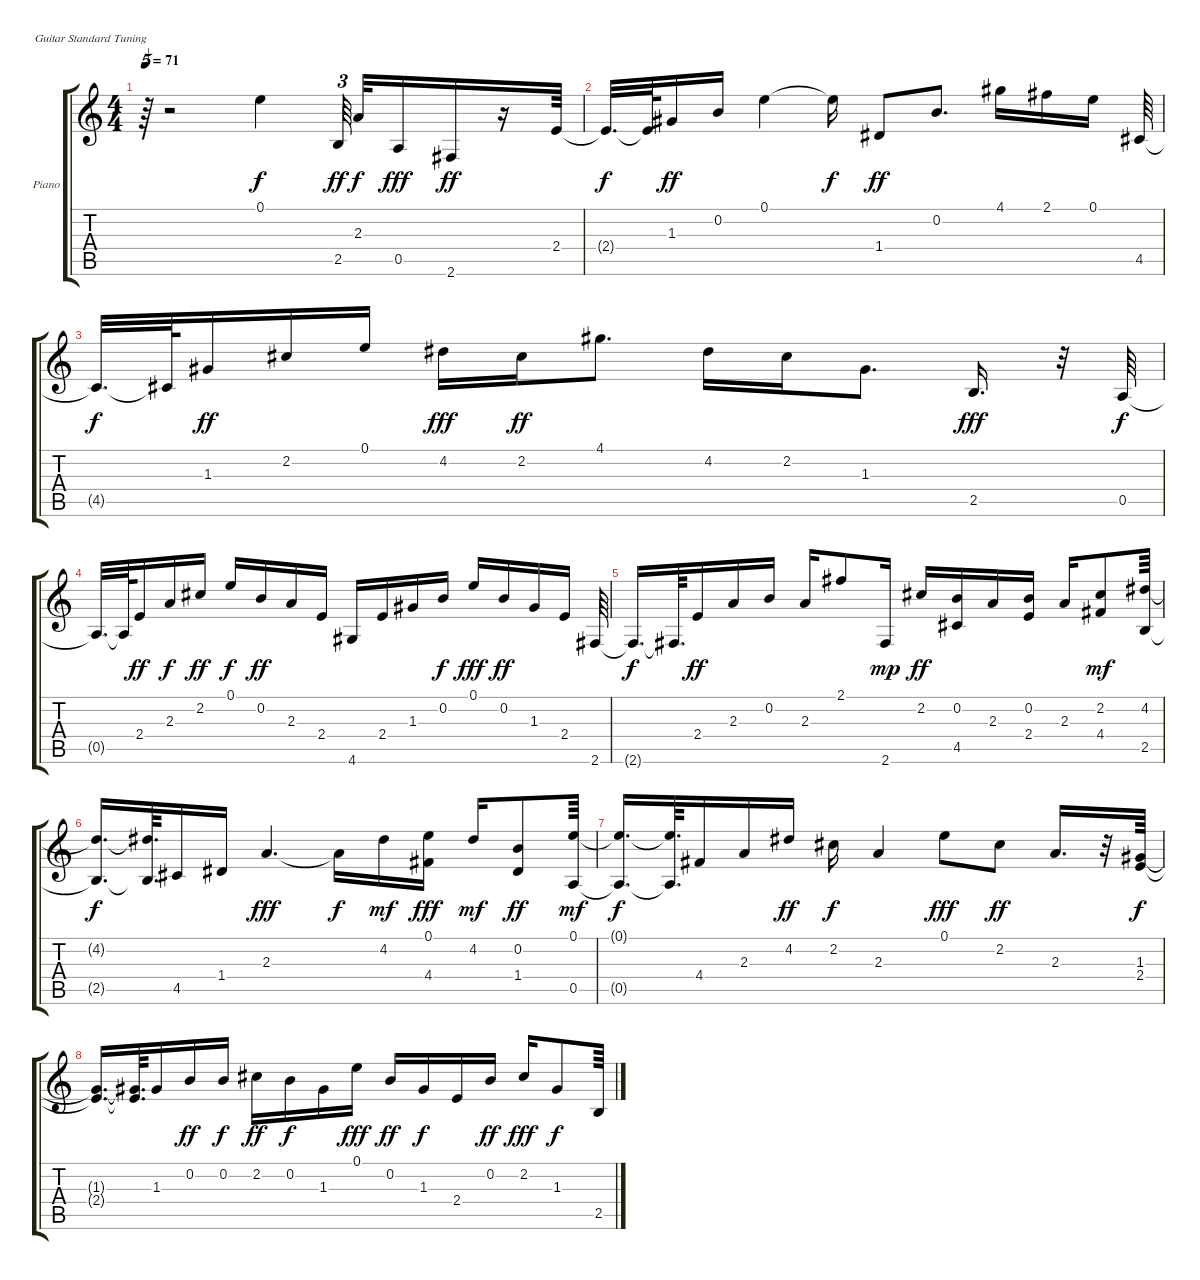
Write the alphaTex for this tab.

\bracketExtendMode groupsimilarinstruments
\firstSystemTrackNameOrientation horizontal
\otherSystemsTrackNameOrientation horizontal
\track ("Пианино" "Piano") {instrument acousticgrandpiano}
\staff {score tabs}
\tuning (E4 B3 G3 D3 A2 E2)
\displaytranspose 12
\ts (4 4)
\tempo 71
\clef g2
\ks c
r.64{tu (5 4) dy f} r.2 0.1.4 2.5.64{tu (3 2) dy ff} 2.3.32{dy f} 0.5.16{dy fff} 2.6.16{dy ff} r.16 2.4.64 |
2.4{t}.32{d dy f} 2.4{t}.64 1.3.16{dy ff} 0.2.16 0.1.4 0.1{t}.16{dy f} 1.4.8{dy ff} 0.2.8{d} 4.1.16 2.1.16 0.1.16 4.5.64 |
4.5{t}.32{d dy f} 4.5{t}.64 1.3.16{dy ff} 2.2.16 0.1.16 4.2.16{dy fff} 2.2.16{dy ff} 4.1.8{d} 4.2.16 2.2.16 1.3.8{d} 2.5.16{d dy fff} r.32 0.5.64{dy f} |
0.5{t}.32{d} 0.5{t}.64 2.4.16{dy ff} 2.3.16{dy f} 2.2.16{dy ff} 0.1.16{dy f} 0.2.16{dy ff} 2.3.16 2.4.16 4.6.16 2.4.16 1.3.16 0.2.16{dy f} 0.1.16{dy fff} 0.2.16{dy ff} 1.3.16 2.4.16 2.6.64 |
2.6{t}.16{d dy f} 2.6{t}.64{d} 2.4.16{dy ff} 2.3.16 0.2.16 2.3.16 2.1.8 2.6.16{dy mp} 2.2.16{dy ff} (0.2 4.5).16 2.3.16 (0.2 2.4).16 2.3.16 (2.2 4.4).8{dy mf} (4.2 2.5).64 |
(4.2{t} 2.5{t}).16{d dy f} (4.2{t} 2.5{t}).64{d} 4.5.16 1.4.16 2.3.4{d dy fff} 2.3{t}.16{dy f} 4.2.16{dy mf} (0.1 4.4).16{dy fff} 4.2.16{dy mf} (0.2 1.4).8{dy ff} (0.1 0.5).64{dy mf} |
(0.1{t} 0.5{t}).16{d dy f} (0.1{t} 0.5{t}).64{d} 4.4.16 2.3.16 4.2.16{dy ff} 2.2.16{dy f} 2.3.4 0.1.8{dy fff} 2.2.8{dy ff} 2.3.16{d} r.32 (1.3 2.4).64{dy f} |
(1.3{t} 2.4{t}).16{d} (1.3{t} 2.4{t}).64{d} 1.3.16 0.2.16{dy ff} 0.2.16{dy f} 2.2.16{dy ff} 0.2.16{dy f} 1.3.16 0.1.16{dy fff} 0.2.16{dy ff} 1.3.16{dy f} 2.4.16 0.2.16{dy ff} 2.2.16{dy fff} 1.3.8{dy f} 2.5.64
